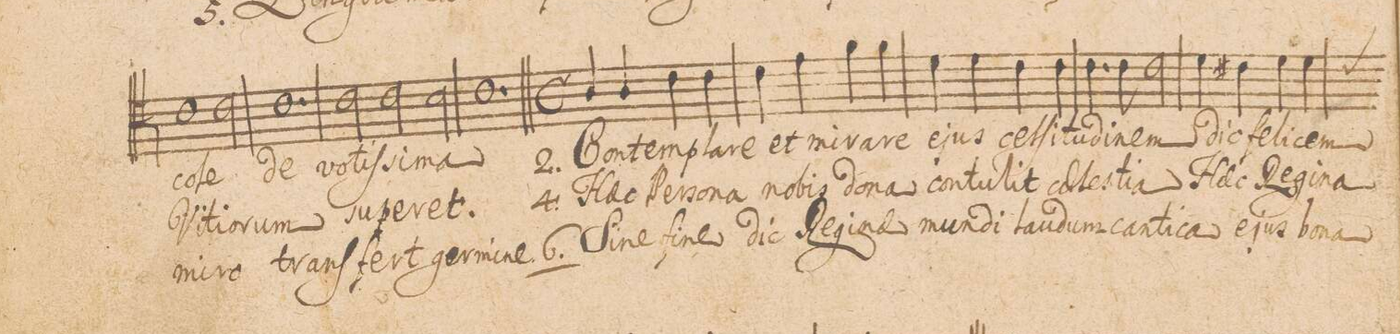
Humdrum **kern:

**kern	**text	**text	**text
*I"CANTVS.	*	*	*
*clefC4	*	*	*
*k[]	*	*	*
*M3/2	*	*	*
=13	=13	=13	=13
1c	co-	Vi-	mi-
2c\	-le	-ti-	-ro
=14	=14	=14	=14
1.c	de-	-o-	tranſ-
=15	=15	=15	=15
2c\	-vo-	-rum	-fert
2c\	-tiſ-	su-	ger-
2B\	-si-	-pe-	-mi-
=16	=16	=16	=16
1.c	-ma	-ret.	-ne.
=17||	=17||	=17||	=17||
*	*verse2	*verse4	*verse6
*M4/4	*	*	*
*met(c)	*	*	*
4A/	2. Con-	4. Haec	6. Si-
4A/	­tem-	Per-	-ne
4c\	-pla-	-so-	fi-
4c\	-re	-na	-ne
=18	=18	=18	=18
4c\	et	no-	dic
4e\	mi-	-bis	Re-
4f\	-ra-	do-	-gi-
4f\	-re	-na	-nae
=19	=19	=19	=19
4d\	e	con-	mun-
4d\	-jus	-tu-	-di
4c\	cel-	-lit	lau-
4c\	-ſi-	cae-	-dum
=20	=20	=20	=20
4.c\	-tu-	-le-	can-
8c\	-di-	-sti-	-ti-
2c\	-nem	-a	-ca
=21	=21	=21	=21
4d\	dic	Haec	e-
4c#X\	fe-	Re-	-jus
4d\	-li-	-gi-	bo-
*custos:c	*	*	*
4d\	-cem	-na	-na
*-	*-	*-	*-
